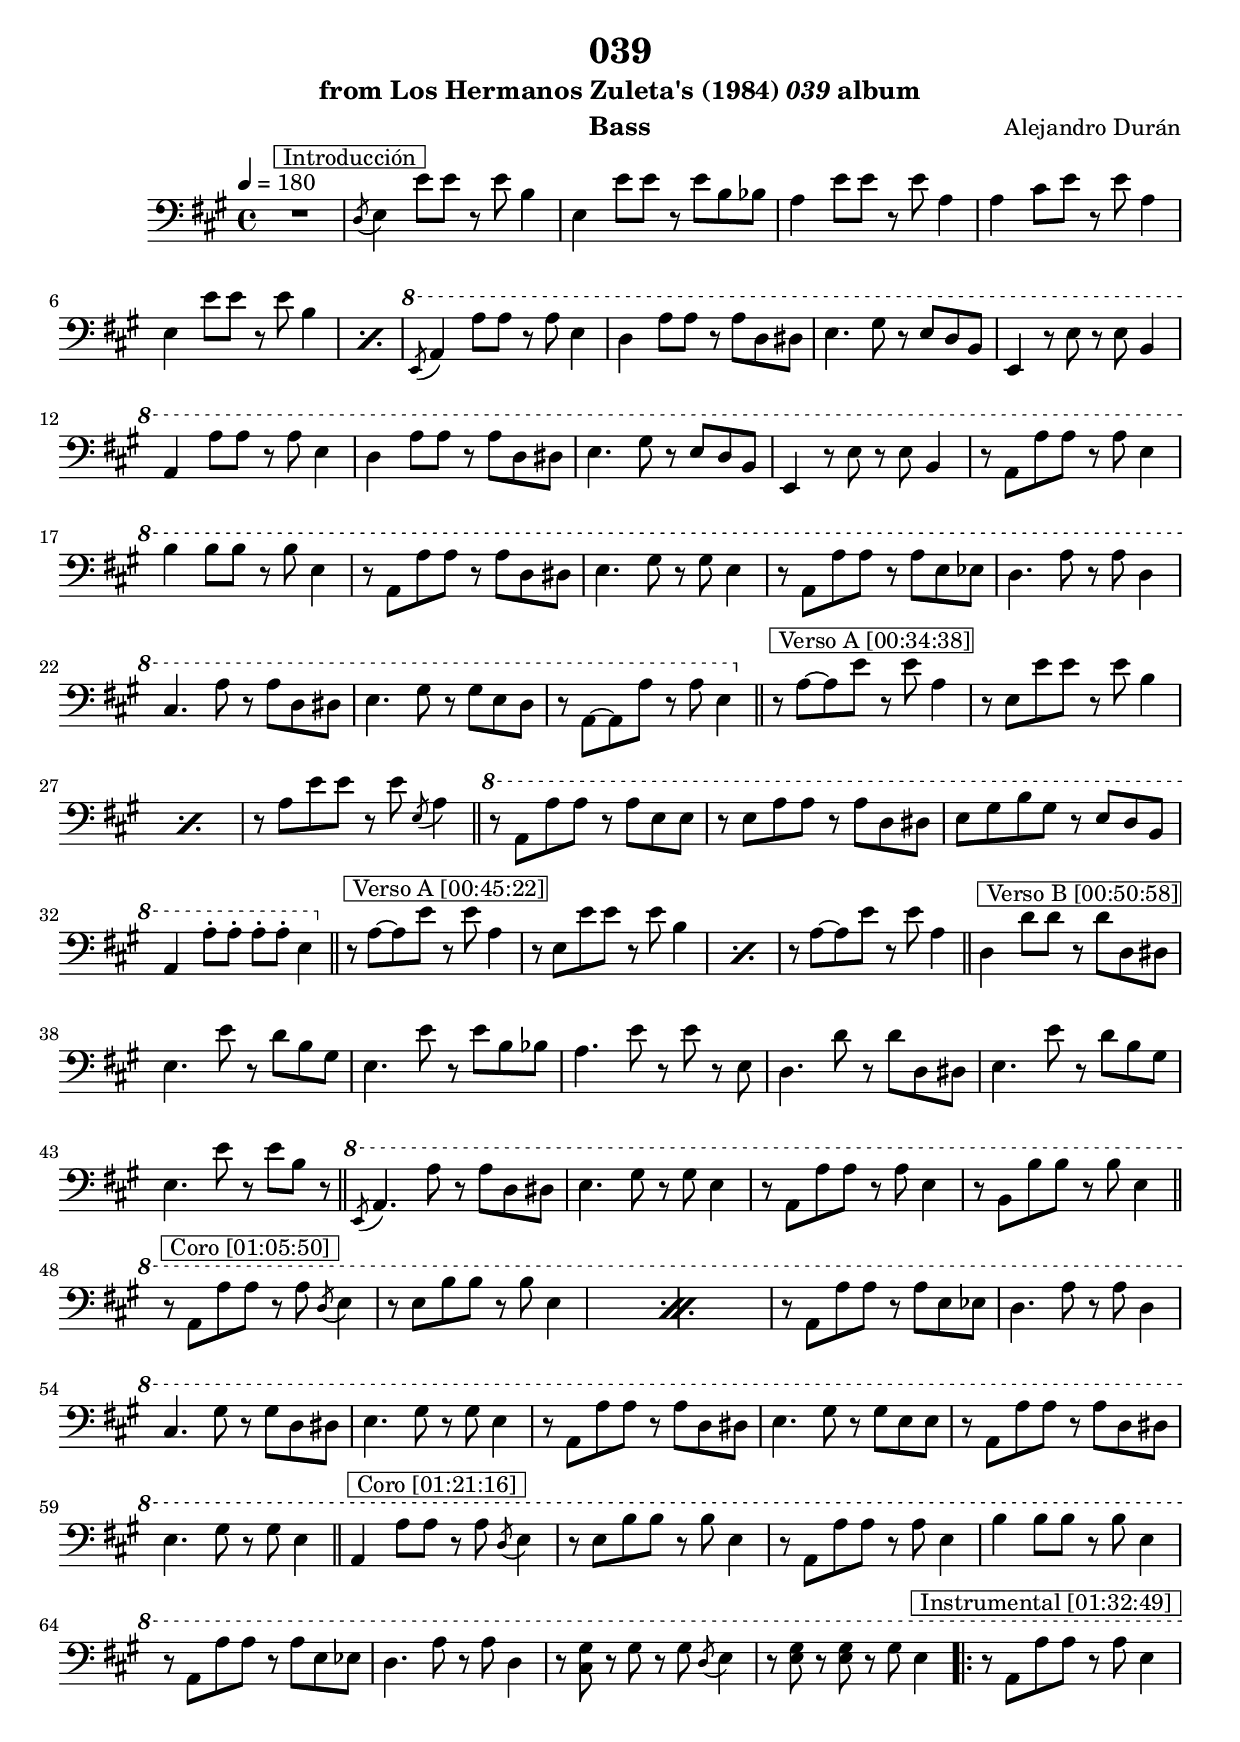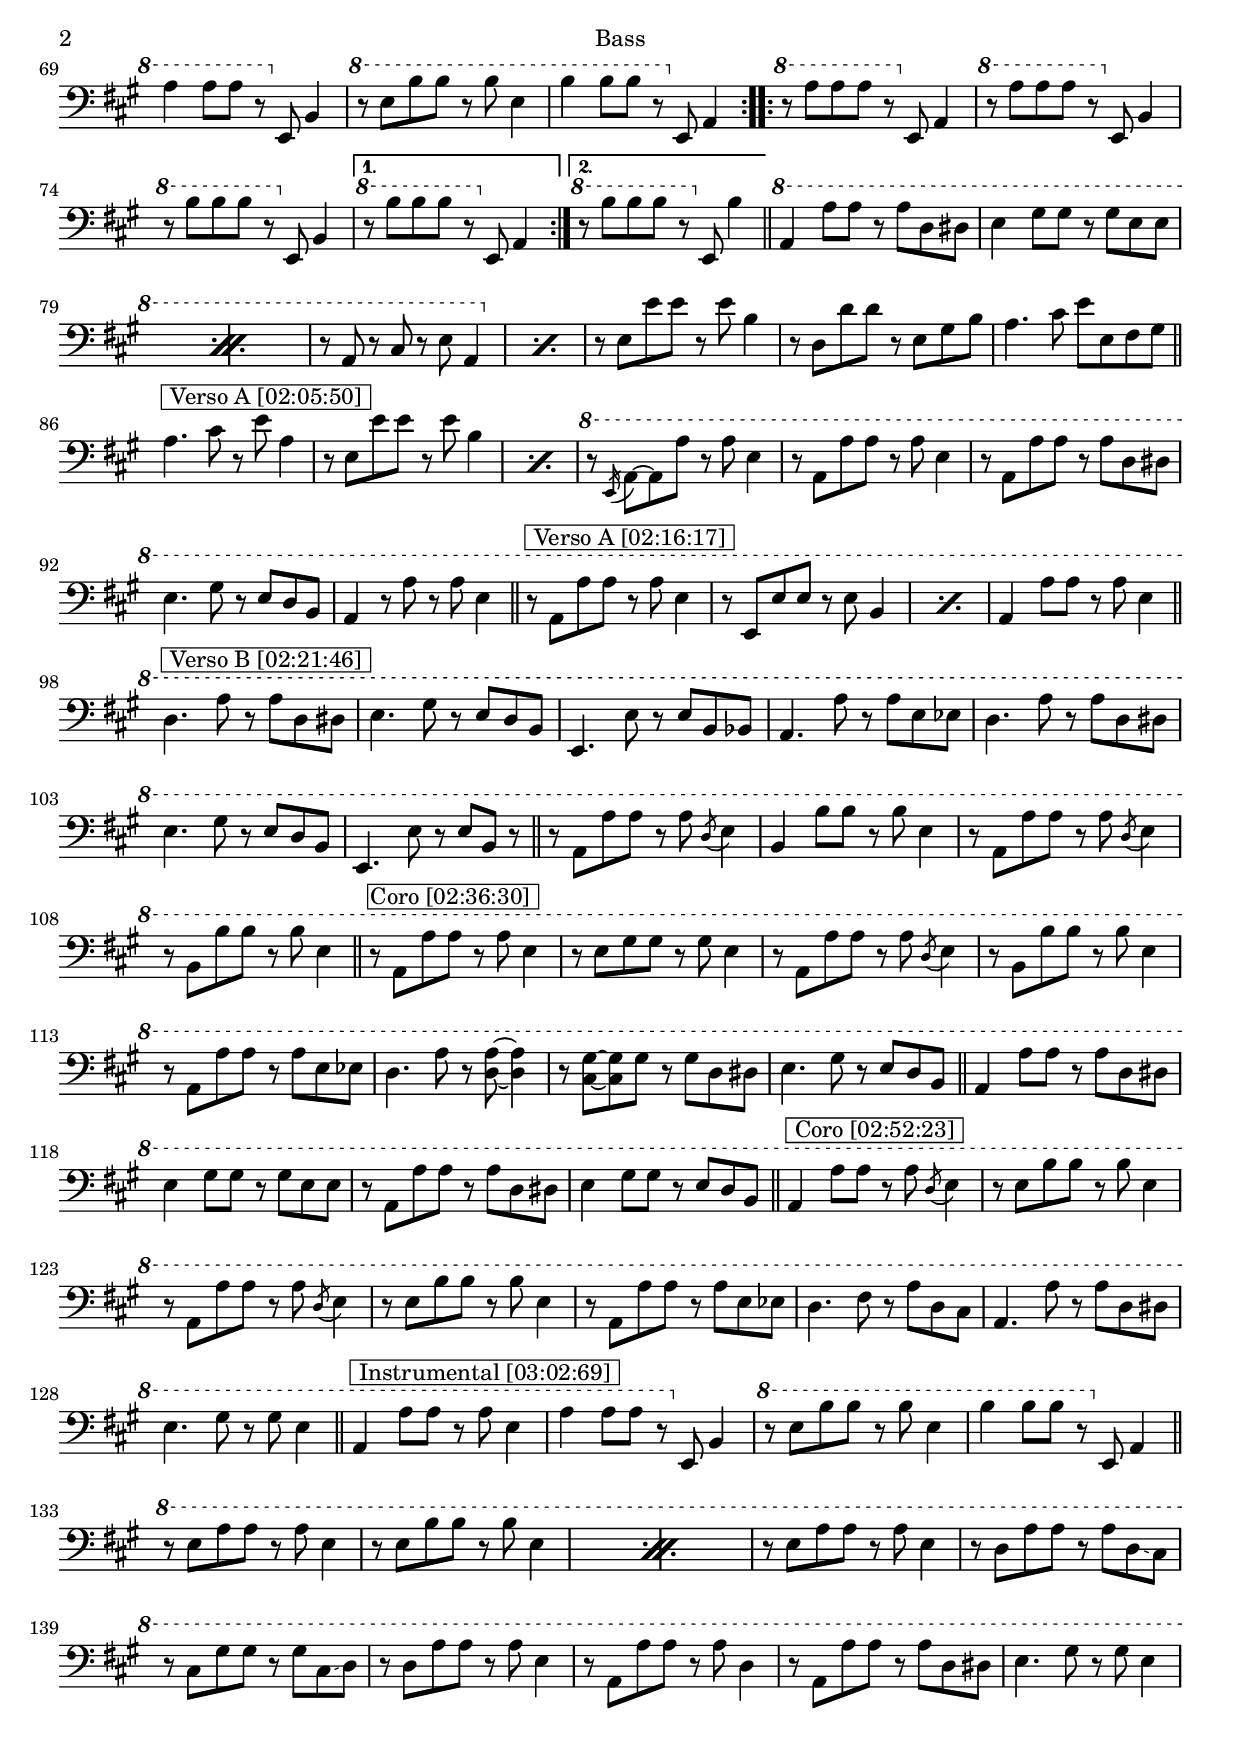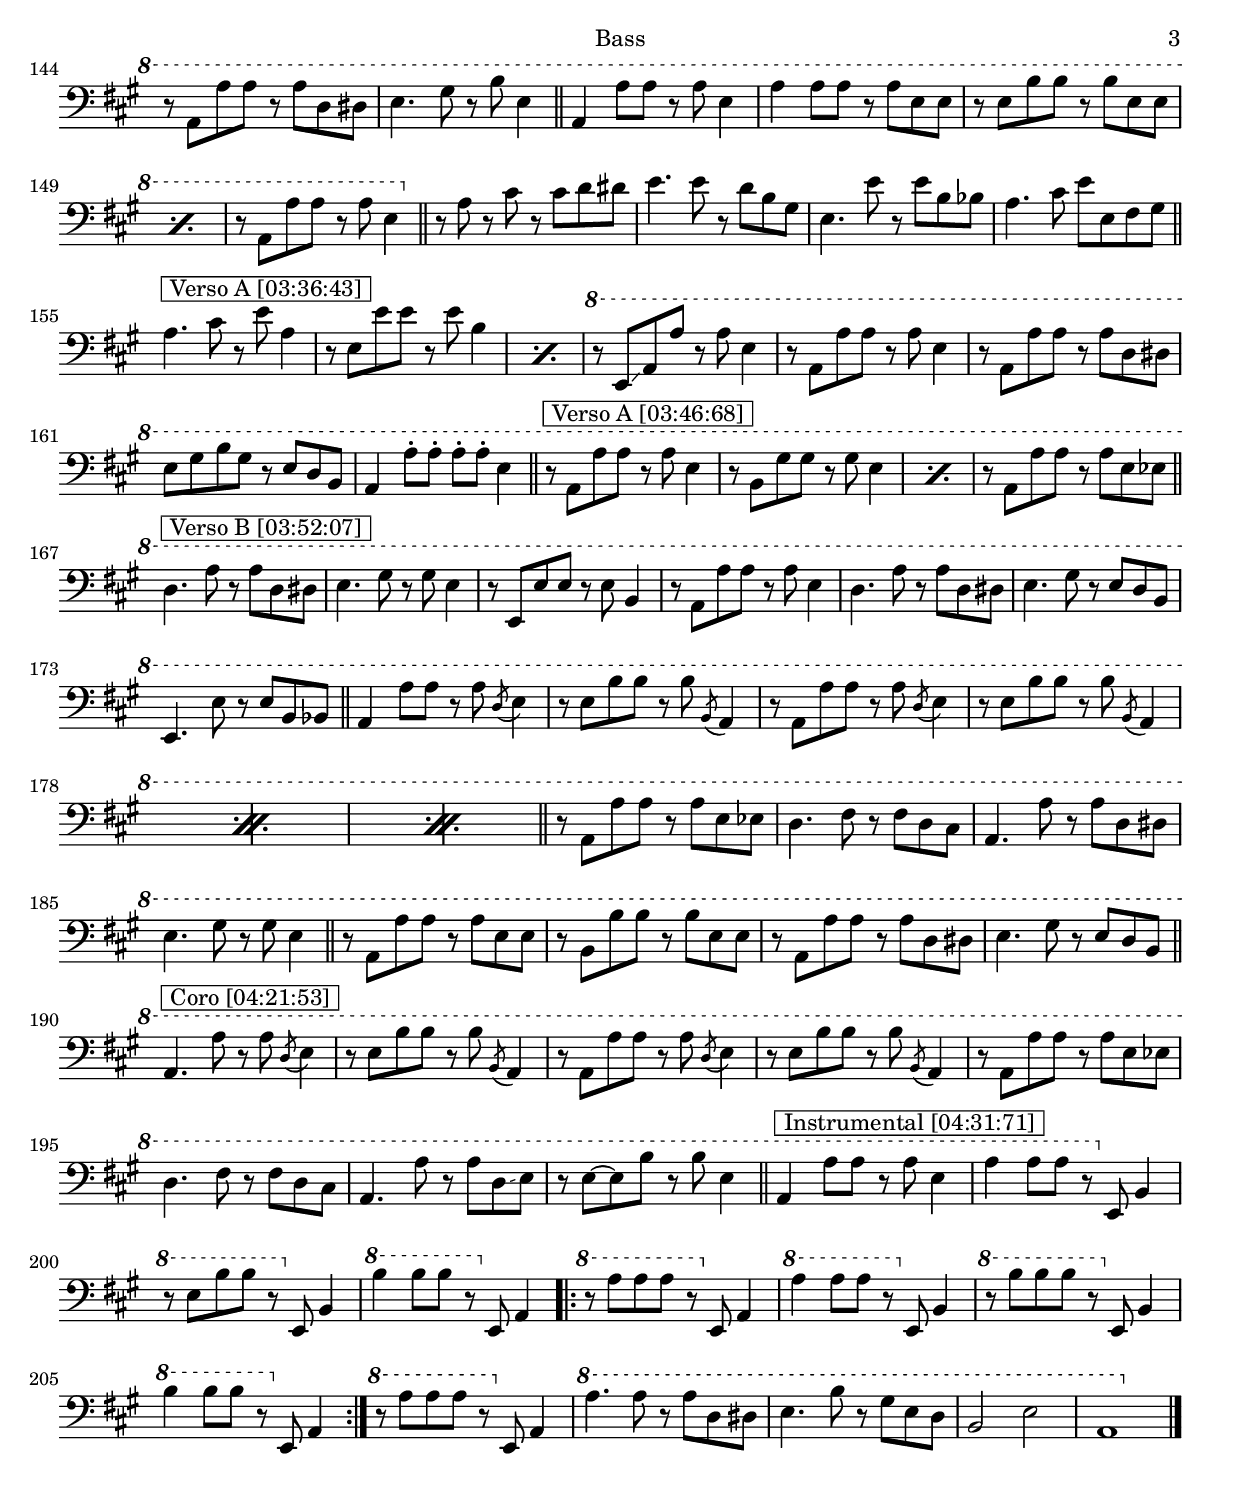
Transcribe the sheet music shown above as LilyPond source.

\version "2.20.0"
\language "english"
\version "2.20.0"
\language "english"

E_a = \relative{e4 e'8 e8 r8 e8 b4}
E_b = \relative{e'4. gs8 r8 e8 d8 b8}
E_c = \relative{e4 r8 e'8 r8 e8 b4}
E_d = \relative{r8 e8 e'8 e8 r8 e8 b4}
E_e = \relative{e4. e'8 r8 d8 b8 gs8}
E_f = \relative{e'4. gs8 r8 gs8 e4}
E_g = \relative{r8 e'8 b'8 b8 r8 b8 e,4}
E_h = \relative{e'4. gs8 r8 gs8 e4}
E_i = \relative{\ottava #1 r8 b'8 b8 b8 r8 \ottava #0 e,,,8 b'4}
E_j = \relative{e'4 gs8 gs8 r8 gs8 e8 e8}
E_k = \relative{e'4. gs8 r8 e8 d8 b8}
E_l = \relative{r8 b8 b'8 b8 r8 b8 e,4}
E_m = \relative{r8 e'8 b'8 b8 r8 b8 e,4}
E_n = \relative{e'4. gs8 r8 gs8 e4}
E_o = \relative{r8 e'8 b'8 b8 r8 b8 e,8 e8}
E_p = \relative{e4. e'8 r8 e8 b8 bf8}
E_q = \relative{e'8 gs8 b8 gs8 r8 e8 d8 b8}
E_r = \relative{r8 e8 e'8 e8 r8 e8 b4}
E_s = \relative{r8 b8 gs'8 gs8 r8 gs8 e4}


AM_a = \relative{a4 a'8 a8 r8 a8 e4}
AM_b = \relative{r8 a8~ a8 e'8 r8 e8 a,4}
AM_c = \relative{r8 a8 a'8 a8 r8 a8 \acciaccatura d,8 e4}
AM_d = \relative{r8 a8 a'8 a8 r8 a8 d,8 ds8}
AM_e = \relative{r8 a8 a'8 a8 r8 a8 e4}
AM_f = \relative{\ottava #1 r8 a'8 a8 a8 r8 \ottava #0 e,,8 a4}
AM_g = \relative{\ottava #1 r8 a'8 a8 a8 r8 \ottava #0 e,,8 b'4}
AM_h = \relative{r8 a8 r8 cs8 r8 e8 a,4}
AM_j = \relative{r8 a8 a'8 a8 r8 a8 e4}
AM_k = \relative{r8 a8 a'8 a8 r8 a8 e8 ef8}
AM_l = \relative{a4 a'8 a8 r8 a8 d,8 ds8}
AM_m = \relative{a4. a'8 r8 a8 d,8 ds8}
AM_n = \relative{a4 a'8 a8 r8 a8 e4}
AM_o = \relative{a'4 a8 a8 r8 \ottava #0 e,,8 b'4}
AM_p = \relative{r8 e'8 a8 a8 r8 a8 e4}
AM_q = \relative{r8 a8 a'8 a8 r8 a8 d,8 ds8}
AM_r = \relative{r8 a8 a'8 a8 r8 a8 e4}
AM_s = \relative{a4. cs8 e8 e,8 fs8 gs8}
AM_t = \relative{a4. cs8 r8 e8 a,4}
AM_u = \relative{r8 a8 a'8 a8 r8 a8 e4}


D_a = \relative{d'4. a'8 r8 a8 d,4}
D_b = \relative{d'4. a'8 r8 a8 d,8 ds8}


#(set-global-staff-size 20)

\paper {#(set-default-paper-size "letter")}

\header{
  title      = "039"
  subtitle   = \markup {"from Los Hermanos Zuleta's (1984)" \italic "039" "album"} 
  composer   = "Alejandro Durán"
  instrument = "Bass"
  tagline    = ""
}

% \markup \vspace #1

\score {
  \relative {
    \clef bass
    \key a \major
    \tempo 4 = 180

    ^\markup {\box{" Introducción "}}
    {
      R1
      \acciaccatura d8 e4 e'8 e8 r8 e8 b4
      e,4 e'8 e8 r8 e8 b8 bf8
      a4 e'8 e8 r8 e8 a,4
      a4 cs8 e8 r8 e8 a,4
      \repeat percent 2 {\E_a}
      \ottava #1 \acciaccatura e8 \AM_a
      d'4 a'8 a8 r8 a8 d,8 ds8
      \E_b \E_c \AM_a
      d4 a'8 a8 r8 a8 d,8 ds8
      \E_b \E_c
      r8 a8 a'8 a8 r8 a8 e4
      b'4 b8 b8 r8 b8 e,4
      \AM_d \E_f \AM_k \D_a
      cs4. a'8 r8 a8 d,8 ds8
      e4. gs8 r8 gs8 e8 d8
      r8 a8~ a8 a'8 r8 a8 e4
      \bar "||"
    }

    ^\markup {\box{" Verso A [00:34:38]"}}
    {
      \ottava #0
      \AM_b \repeat percent 2 {\E_d}
      r8 a,8 e'8 e8 r8 e8 \acciaccatura e,8 a4
      \bar "||"
      \ottava #1
      r8 a8 a'8 a8 r8 a8 e8 e8
      r8 e8 a8 a8 r8 a8 d,8 ds8
      \E_q
      a4 a'8-. a8-. a8-. a8-. e4
      \bar "||"
    }

    ^\markup {\box{" Verso A [00:45:22]"}}
    {
      \ottava #0
      \AM_b
      \repeat percent 2 {\E_d}
      \AM_b
      \bar "||"
    }

    ^\markup {\box{" Verso B [00:50:58]"}}
    {
      d,4 d'8 d8 r8 d8 d,8 ds8
      \E_e \E_p
      a'4. e'8 r8 e8 r8 e,8
      d4. d'8 r8 d8 d,8 ds8
      \E_e
      e4. e'8 r8 e8 b8 r8
      \bar "||"

      \ottava #1
      \acciaccatura e,8 \AM_m
      \E_f
      r8 a8 a'8 a8 r8 a8 e4
      \E_l
      \bar "||"
    }

    ^\markup {\box{" Coro [01:05:50] "}}
    {
      \repeat percent 2 {\AM_c \E_g}
      \AM_k \D_a
      cs4. gs'8 r8 gs8 d8 ds8
      \E_h \AM_d
      e4. gs8 r8 gs8 e8 e8
      \AM_d \E_h
      \bar "||"
    }

    ^\markup {\box{" Coro [01:21:16] "}}
    {
      a,4 a'8 a8 r8 a8 \acciaccatura d,8 e4
      \E_m
      \AM_e
      b'4 b8 b8 r8 b8 e,4
      \AM_k
      d4. a'8 r8 a8 d,4
      r8 <cs gs'>8 r8 gs'8 r8 gs8 \acciaccatura d8 e4
      r8 <e gs>8 r8 <e gs>8 r8 gs8 e4
    }

    ^\markup {\box{" Instrumental [01:32:49] "}}
    {
      \repeat volta 2 {
        \AM_e \AM_o \ottava #1 \E_g
        b'4 b8 b8 r8 \ottava #0 e,,,8 a4
      }

      \repeat volta 2 {\AM_f \AM_g \E_i}
      \alternative{
        {\ottava #1 r8 b''8 b8 b8 r8 \ottava #0 e,,,8 a4}
        {\ottava #1 r8 b''8 b8 b8 r8 \ottava #0 e,,,8 b''4}
      }
      \bar "||"

      \ottava #1
      \repeat percent 2 {\AM_l \E_j} \repeat percent 2 {\AM_h}
      \ottava #0 
      \E_d
      r8 d,8 d'8 d8 r8 e,8 gs8 b8
      \AM_s
      \bar "||"
    }

    ^\markup {\box{" Verso A [02:05:50] "}}
    {
      \AM_t
      \repeat percent 2 {\E_d}
      \ottava #1
      r8 \acciaccatura e,16 a8~ a8 a'8 r8 a8 e4

      \AM_j \AM_d \E_k
      a,4 r8  a'8 r8 a8 e4
      \bar "||"
    }

    ^\markup {\box{" Verso A [02:16:17] "}}
    {
      \AM_j
      \repeat percent 2 {\E_d}
      a,4 a'8 a8 r8 a8 e4 
      \bar "||"
    }

    ^\markup {\box{" Verso B [02:21:46] "}}
    {
      \D_b \E_k
      e,4. e'8 r8 e8 b8 bf8
      a4. a'8 r8 a8 e8 ef8
      \D_b \E_k
      e,4. e'8 r8 e8 b8 r8
      \bar "||"

      \AM_c
      b4 b'8 b8 r8 b8 e,4
      \AM_c \E_l
      \bar "||"
    }

    ^\markup {\box{"Coro [02:36:30] "}}
    {
      \AM_r
      r8 e8 gs8 gs8 r8 gs8 e4
      \AM_c \E_l \AM_k
      d4. a'8 r8 <d, a'>8~ <d a'>4
      r8 <cs gs'>8~ <cs gs'>8 gs'8 r8 gs8 d8 ds8
      e4. gs8 r8 e8 d8 b8
      \bar "||"

      \AM_l
      e4 gs8 gs8 r8 gs8 e8 e8
      \AM_q
      e4 gs8 gs8 r8 e8 d8 b8
      \bar "||"
    }

    ^\markup {\box{" Coro [02:52:23] "}}
    {
      a4 a'8 a8 r8 a8 \acciaccatura d,8 e4
      \E_m
      r8 a,8 a'8 a8 r8 a8 \acciaccatura d,8 e4
      \E_m
      r8 a,8 a'8 a8 r8 a8 e8 ef8
      d4. fs8 r8 a8 d,8 cs8
      \AM_m \E_n
      \bar "||"
    }

    ^\markup {\box{" Instrumental [03:02:69] "}}
    {
      \AM_n \AM_o \ottava #1 \E_g
      b'4 b8 b8 r8 \ottava #0 e,,,8 a4
      \bar "||"

      \ottava #1
      \repeat percent 2 {\AM_p \E_m} \AM_p
      r8 d'8 a'8 a8 r8 a8 d,8 \glissando cs8
      r8 cs8 gs'8 gs8 r8 gs8 cs,8 \glissando d8
      r8 d8 a'8 a8 r8 a8 e4
      r8 a,8 a'8 a8 r8 a8 d,4
      \AM_d \E_n \AM_q
      e4. gs8 r8 b8 e,4
      \bar "||"

      \AM_n
      a4 a8 a8 r8 a8 e8 e8
      \repeat percent 2 {\E_o} \AM_r
      \bar "||"

      \ottava #0
      r8 a,8 r8 cs8 r8 cs8 d8 ds8
      e4. e8 r8 d8 b8 gs8
      \E_p \AM_s
      \bar "||"
    }

    ^\markup {\box{" Verso A [03:36:43] "}}
    {
      \AM_t
      \repeat percent 2 {\E_r}
      \ottava #1
      r8 e8\glissando a8 a'8 r8 a8 e4
      \AM_u
      r8 a,8 a'8 a8 r8 a8 d,8 ds8
      \E_q
      a4 a'8-. a8-. a8-. a8-. e4
      \bar "||"
    }

    ^\markup {\box{" Verso A [03:46:68] "}}
    {
      \AM_u
      \repeat percent 2 {\E_s}
      r8 a,8 a'8 a8 r8 a8 e8 ef8
      \bar "||"
    }

    ^\markup {\box{" Verso B [03:52:07] "}}
    {
      d4.a'8 r8 a8 d,8 ds8
      e4.gs8 r8 gs8 e4
      r8 e,8 e'8 e8 r8 e8 b4
      r8 a8 a'8 a8 r8 a8 e4
      d4. a'8 r8 a8 d,8 ds8
      e4. gs8 r8 e8 d8 b8
      e,4. e'8 r8 e8 b8 bf8
      \bar "||"

      a4 a'8 a8 r8 a8 \acciaccatura d,8 e4
      r8 e8 b'8 b8 r8 b8 \acciaccatura b,8 a4
      \repeat percent 3 {
        r8 a8 a'8 a8 r8 a8 \acciaccatura d,8 e4
        r8 e8 b'8 b8 r8 b8 \acciaccatura b,8 a4
      }
      \bar "||"
    }

    % ^\markup {\box{" Coro [04:06:26] "}}
    {
      r8 a8 a'8 a8 r8 a8 e8 ef8
      d4.fs8 r8 fs8 d8 cs8
      a4.a'8 r8 a8 d,8 ds8
      e4.gs8 r8 gs8 e4
      \bar "||"

      r8 a,8 a'8 a8 r8 a8 e8 e8
      r8 b8 b'8 b8 r8 b8 e,8 e8
      r8 a,8 a'8 a8 r8 a8 d,8 ds8
      e4. gs8 r8 e8 d8 b8
      \bar "||"
    }

    ^\markup {\box{" Coro [04:21:53] "}}
    {
      a4. a'8 r8 a8 \acciaccatura d,8 e4
      r8 e8 b'8 b8 r8 b8 \acciaccatura b,8 a4
      r8 a8 a'8 a8 r8 a8 \acciaccatura d,8 e4
      r8 e8 b'8 b8 r8 b8 \acciaccatura b,8 a4
      r8 a8 a'8 a8 r8 a8 e8 ef8
      d4. fs8 r8 fs8 d8 cs8
      a4. a'8 r8 a8 d,8\glissando e8
      r8 e8~ e8 b'8 r8 b8 e,4
      \bar "||"
    }

    ^\markup {\box{" Instrumental [04:31:71] "}}
    {
      a,4 a'8 a8 r8 a8 e4 
      a4 a8 a8 r8 \ottava #0 e,,8 b'4
      \ottava #1
      r8 e'8 b'8 b8 r8 \ottava #0 e,,,8 b'4
      \ottava #1
      b''4 b8 b8 r8 \ottava #0 e,,,8 a4
      \ottava #1
      \repeat volta 2 {
        r8 a''8 a8 a8 r8 \ottava #0 e,,8 a4
        \ottava #1
        a''4 a8 a8 r8 \ottava #0 e,,8 b'4
        \ottava #1
        r8 b''8 b8 b8 r8 \ottava #0 e,,,8 b'4
        \ottava #1
        b''4 b8 b8 r8 \ottava #0 e,,,8 a4 
      }
      \ottava #1
      r8 a''8 a8 a8 r8 \ottava #0 e,,8 a4
      \ottava #1
      a''4. a8 r8 a8 d,8 ds8
      e4. b'8 r8 gs8 e8 d8
      b2 e2
      a,1
      \bar "|."
    }
  }
}
